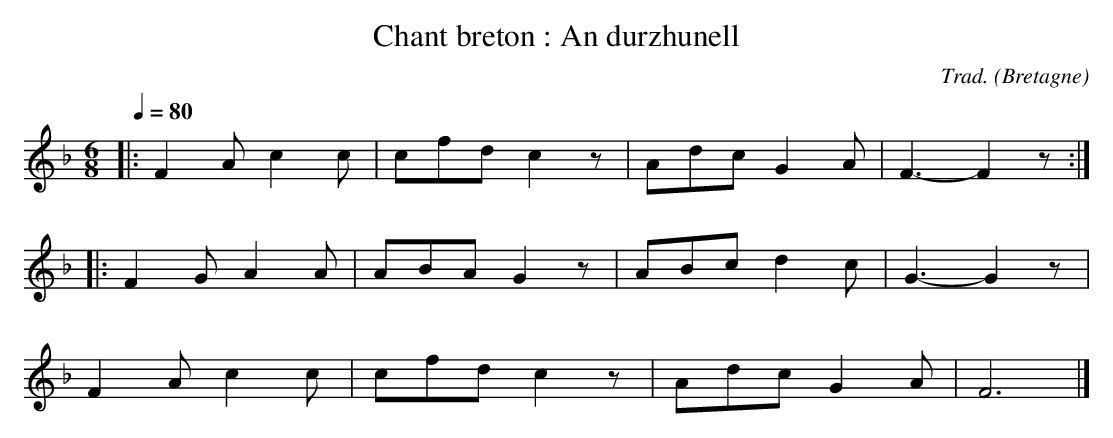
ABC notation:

X:1
T:Chant breton : An durzhunell
C:Trad.
O:Bretagne
M:6/8
L:1/8
Q:1/4=80
K:F
|: F2A c2c | cfd c2z | Adc G2A | F3- F2z ::
F2G A2A | ABA G2z | ABc d2c | G3-G2z |
F2A c2c | cfd c2z | Adc G2A | F6 |]
